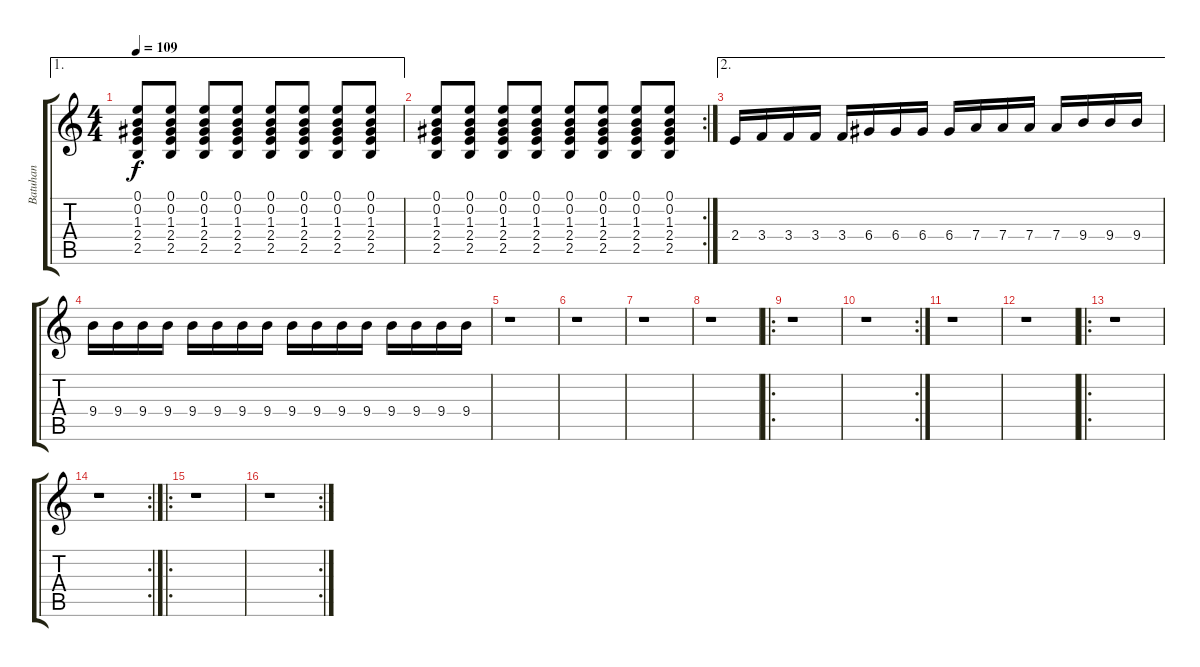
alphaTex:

\track ("Batuhan" "Batuhan") {instrument electricguitarclean}
\staff {score tabs}
\tuning (E4 B3 G3 D3 A2 E2) {hide}
\ae 1
\ts (4 4)
\tempo 109
\clef g2
\ks c
(0.1 0.2 1.3 2.4 2.5).8{dy f} (0.1 0.2 1.3 2.4 2.5).8 (0.1 0.2 1.3 2.4 2.5).8 (0.1 0.2 1.3 2.4 2.5).8 (0.1 0.2 1.3 2.4 2.5).8 (0.1 0.2 1.3 2.4 2.5).8 (0.1 0.2 1.3 2.4 2.5).8 (0.1 0.2 1.3 2.4 2.5).8 |
\rc 2
(0.1 0.2 1.3 2.4 2.5).8 (0.1 0.2 1.3 2.4 2.5).8 (0.1 0.2 1.3 2.4 2.5).8 (0.1 0.2 1.3 2.4 2.5).8 (0.1 0.2 1.3 2.4 2.5).8 (0.1 0.2 1.3 2.4 2.5).8 (0.1 0.2 1.3 2.4 2.5).8 (0.1 0.2 1.3 2.4 2.5).8 |
\ae 2
2.4.16 3.4.16 3.4.16 3.4.16 3.4.16 6.4.16 6.4.16 6.4.16 6.4.16 7.4.16 7.4.16 7.4.16 7.4.16 9.4.16 9.4.16 9.4.16 |
9.4.16 9.4.16 9.4.16 9.4.16 9.4.16 9.4.16 9.4.16 9.4.16 9.4.16 9.4.16 9.4.16 9.4.16 9.4.16 9.4.16 9.4.16 9.4.16 |
r.1 |
r.1 |
r.1 |
r.1 |
\ro
r.1 |
\rc 2
r.1 |
r.1 |
r.1 |
\ro
r.1 |
\rc 2
r.1 |
\ro
r.1 |
\rc 2
r.1
